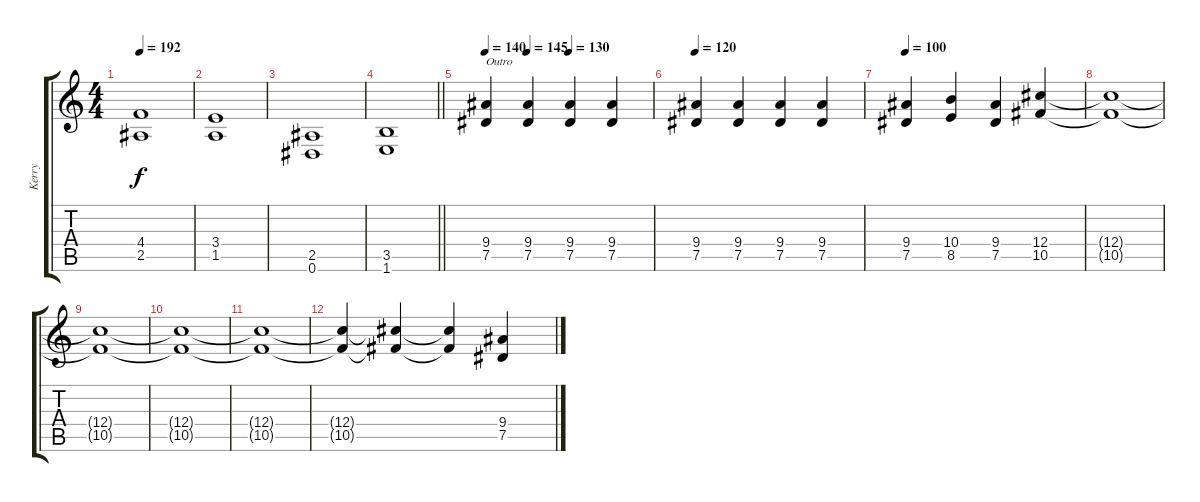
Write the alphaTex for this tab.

\track ("Kerry" "Kerry") {instrument distortionguitar}
\staff {score tabs}
\tuning (Eb4 Bb3 Gb3 Db3 Ab2 Eb2) {hide}
\ts (4 4)
\tempo 192
\clef g2
\ks c
(4.4 2.5).1{dy f} |
(3.4 1.5).1 |
(2.5 0.6).1 |
\barLineRight lightlight
(3.5 1.6).1 |
\tempo 140
\tempo (145 0.25)
\tempo (130 0.5)
(9.4 7.5).4{txt "Outro"} (9.4 7.5).4 (9.4 7.5).4 (9.4 7.5).4 |
\tempo 120
(9.4 7.5).4 (9.4 7.5).4 (9.4 7.5).4 (9.4 7.5).4 |
\tempo 100
(9.4 7.5).4 (10.4 8.5).4 (9.4 7.5).4 (12.4 10.5).4 |
(12.4{t} 10.5{t}).1 |
(12.4{t} 10.5{t}).1 |
(12.4{t} 10.5{t}).1 |
(12.4{t} 10.5{t}).1 |
(12.4{t} 10.5{t}).4 (12.4{t} 10.5{t}).4 (12.4{t} 10.5{t}).4 (9.4 7.5).4
